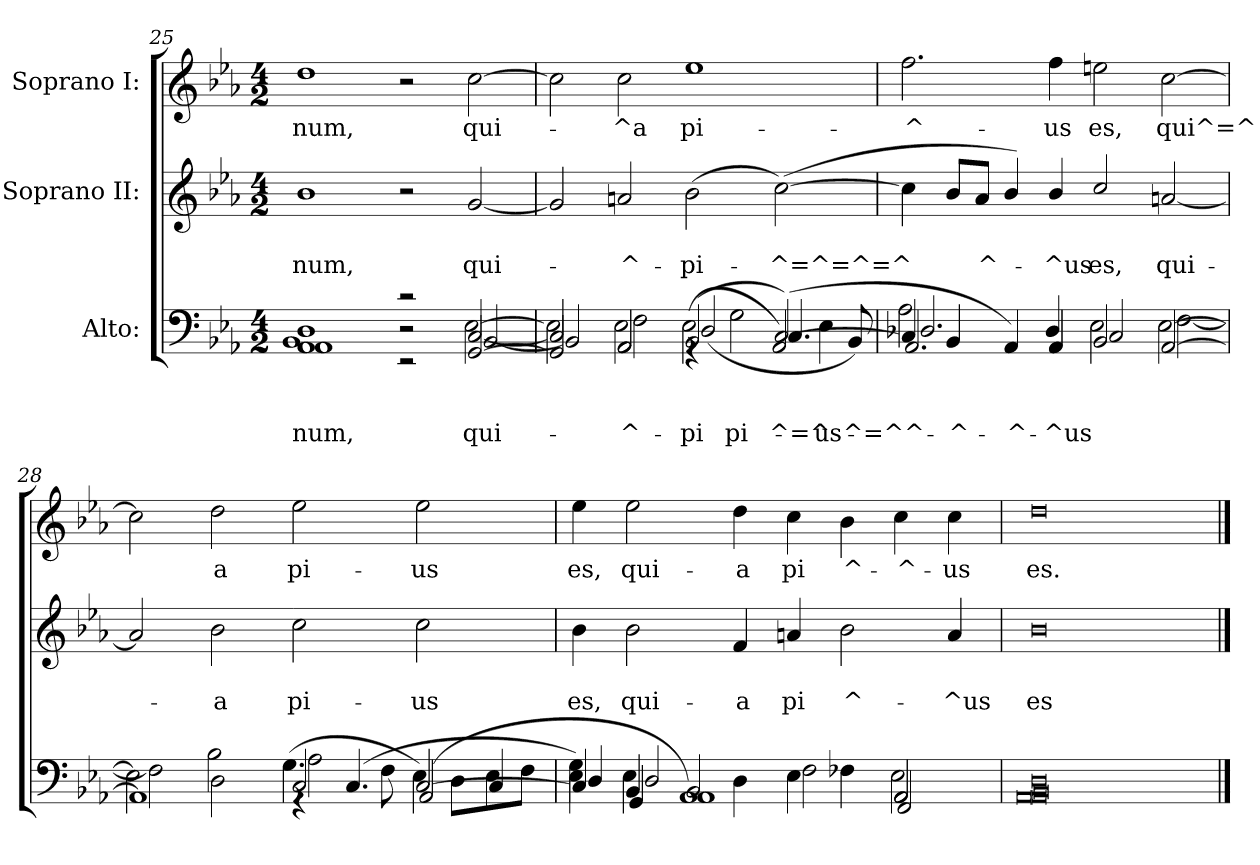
**kern	**text	**text	**text	**kern	**text	**text	**kern	**text
*part3	*part3	*part3	*part3	*part2	*part2	*part2	*part1	*part1
*staff3	*staff3	*staff3	*staff3	*staff2	*staff2	*staff2	*staff1	*staff1
*I"Alto:	*	*	*	*I"Soprano II:	*	*	*I"Soprano I:	*
*clefF4	*	*	*	*clefG2	*	*	*clefG2	*
*k[b-e-a-]	*	*	*	*k[b-e-a-]	*	*	*k[b-e-a-]	*
*E-:	*	*	*	*E-:	*	*	*E-:	*
*M4/2	*	*	*	*M4/2	*	*	*M4/2	*
=25	=25	=25	=25	=25	=25	=25	=25	=25
!	!	!	!LO:LY:b	!	!	!	!	!
*^	*	*	*	*	*	*	*	*
!	!	!	!	!LO:LY:b	!	!	!	!	!
*	*^	*	*	*	*	*	*	*	*
!	!	!	!	!	!LO:LY:b	!	!	!	!	!
*	*	*^	*	*	*	*	*	*	*	*
!	!	!	!	!	!	!LO:LY:b	!	!	!LO:LY:b	!	!LO:LY:b
1AA-	1D	1AA-	1BB-	.	.	-num,	1b-	.	-num,	1dd	-num,
2rc	2rEE	2r	2r	.	.	.	2r	.	.	2r	.
!	!	!	!	!	!	!LO:LY:b	!	!	!	!	!
!	!	!	!	!	!	!LO:LY:b	!	!	!	!	!
!	!	!	!	!	!	!LO:LY:b	!	!	!	!	!
!	!	!	!	!	!	!LO:LY:b	!	!	!LO:LY:b	!	!LO:LY:b
[<2GG/	[<2BB-/	[>2E-\	[<2C/	.	.	qui-	[<2g/	.	qui-	[>2cc\	qui-
!!LO:LB:g=z
=26	=26	=26	=26	=26	=26	=26	=26	=26	=26	=26	=26
2GG/]	2BB-/]	2E-\]	2C/]	.	.	.	2g/]	.	.	2cc\]	.
!	!	!	!	!	!	!LO:LY:b	!	!	!	!	!
!	!	!	!	!	!	!LO:LY:b	!	!	!	!	!
!	!	!	!	!	!	!LO:LY:b	!	!	!	!	!
!	!	!	!	!	!	!LO:LY:b	!	!	!LO:LY:b	!	!LO:LY:b
2AA-/	2AA-/	2E-\	2F\	.	.	^-	2an/	.	-^-	2cc\	-^a
!	!	!	!	!	!	!LO:LY:b	!	!	!	!	!
!	!	!	!	!	!	!LO:LY:b	!	!	!	!	!
!	!	!	!	!	!	!LO:LY:b	!	!	!LO:LY:b	!	!LO:LY:b
(<2BB-/	(<2D/	4rGG	(>2E-\	.	.	-pi	(>2b-\	.	-pi-	1ee-	pi-
!	!	!	!	!	!	!LO:LY:b	!	!	!	!	!
.	.	2G\	.	.	.	-pi-	.	.	.	.	.
!	!	!	!	!	!	!LO:LY:b	!	!	!	!	!
!	!	!	!	!	!	!LO:LY:b	!	!	!	!	!
!	!	!	!	!	!	!LO:LY:b	!	!	!LO:LY:b	!	!
(<[<2C/)	4.C/	.	2AA-/)	.	.	^=^-	(>[>2cc\)	.	-^=^=^=^	.	.
!	!	!	!	!	!	!LO:LY:b	!	!	!	!	!
.	.	4E-\	.	.	.	-us	.	.	.	.	.
!	!	!	!	!	!	!LO:LY:b	!	!	!	!	!
.	8BB-/)	.	.	.	.	-^=^	.	.	.	.	.
!!LO:LB:g=z
=27	=27	=27	=27	=27	=27	=27	=27	=27	=27	=27	=27
!	!	!	!	!	!	!LO:LY:b	!	!	!	!	!
!	!	!	!	!	!	!LO:LY:b	!	!	!	!	!
!	!	!	!	!	!	!LO:LY:b	!	!	!	!	!LO:LY:b
4C/]	2.AA-/	2A-\	2.D-X/	.	.	^-	4cc\]	.	.	2.ff\	-^-
!	!	!	!	!	!	!LO:LY:b	!	!	!	!	!
4BB-/	.	.	.	.	.	-^-	8b-/L	.	.	.	.
!	!	!	!	!	!	!	!	!	!LO:LY:b	!	!
.	.	.	.	.	.	.	8a-/J	.	^-	.	.
!	!	!	!	!	!	!LO:LY:b	!	!	!	!	!
4AA-/)	.	1ryy	.	.	.	-^-	4b-/)	.	.	.	.
!	!	!	!	!	!	!LO:LY:b	!	!	!	!	!
!	!	!	!	!	!	!LO:LY:b	!	!	!LO:LY:b	!	!LO:LY:b
4AA-/	4AA-/	.	4D-/	.	.	-^us	4b-/	.	-^us	4ff\	-us
!	!	!	!	!	!	!	!	!	!LO:LY:b	!	!LO:LY:b
2BB-/	2E-\	.	2C/	.	.	.	2cc/	.	es,	2een\	es,
!	!	!	!	!	!	!	!	!	!LO:LY:b	!	!LO:LY:b
[<2AA-/	2ryy	[>2E-\	[>2F\	.	.	.	[<2an/	.	qui-	[>2cc\	qui^=^
=28	=28	=28	=28	=28	=28	=28	=28	=28	=28	=28	=28
1AA-]	1ryy	2E-\]	2F\]	.	.	.	2a/]	.	.	2cc\]	.
!	!	!	!	!	!	!	!	!	!LO:LY:b	!	!LO:LY:b
.	.	2D\	2B-\	.	.	.	2b-\	.	-a	2dd\	a
!	!	!	!	!	!	!	!	!	!LO:LY:b	!	!LO:LY:b
2C/	4rGG	(>4.G\	2A-\	.	.	.	2cc\	.	pi-	2ee-\	pi-
.	(<4.C/	.	.	.	.	.	.	.	.	.	.
.	.	8F\	.	.	.	.	.	.	.	.	.
!	!	!	!	!	!	!	!	!	!LO:LY:b	!	!LO:LY:b
(<[<2C/	.	4E-\)	2AA-/	.	.	.	2cc\	.	-us	2ee-\	-us
.	8D\L	.	.	.	.	.	.	.	.	.	.
.	8E-\	4C/	.	.	.	.	.	.	.	.	.
.	8F\J	.	.	.	.	.	.	.	.	.	.
=29	=29	=29	=29	=29	=29	=29	=29	=29	=29	=29	=29
!	!	!	!	!	!	!	!	!	!LO:LY:b	!	!LO:LY:b
4C/]	4G\)	4D/	4E-\	.	.	.	4b-\	.	es,	4ee-\	es,
!	!	!	!	!	!	!	!	!	!LO:LY:b	!	!LO:LY:b
4BB-/	4GG/	2D/	4E-\	.	.	.	2b-\	.	qui-	2ee-\	qui-
1AA-)	1AA-	.	2BB-/	.	.	.	.	.	.	.	.
!	!	!	!	!	!	!	!	!	!LO:LY:b	!	!LO:LY:b
.	.	4D\	.	.	.	.	4f/	.	-a	4dd\	-a
!	!	!	!	!	!	!	!	!	!LO:LY:b	!	!LO:LY:b
.	.	4E-\	2F\	.	.	.	4an/	.	pi	4cc\	pi
!	!	!	!	!	!	!	!	!	!LO:LY:b	!	!LO:LY:b
.	.	4F-X\	.	.	.	.	2b-\	.	^-	4b-\	^-
!	!	!	!	!	!	!	!	!	!	!	!LO:LY:b
2AA-/	2AA-/	2E-\	2FF/	.	.	.	.	.	.	4cc\	-^-
!	!	!	!	!	!	!	!	!	!LO:LY:b	!	!LO:LY:b
.	.	.	.	.	.	.	4a/	.	-^us	4cc\	-us
!!LO:LB:g=z
=30	=30	=30	=30	=30	=30	=30	=30	=30	=30	=30	=30
!	!	!	!	!	!	!	!	!	!LO:LY:b	!	!LO:LY:b
0AA-	0AA-	0D	0BB-	.	.	.	0b-	.	es	0dd	es.
*v	*v	*v	*v	*	*	*	*	*	*	*	*
==	==	==	==	==	==	==	==	==
*-	*-	*-	*-	*-	*-	*-	*-	*-
